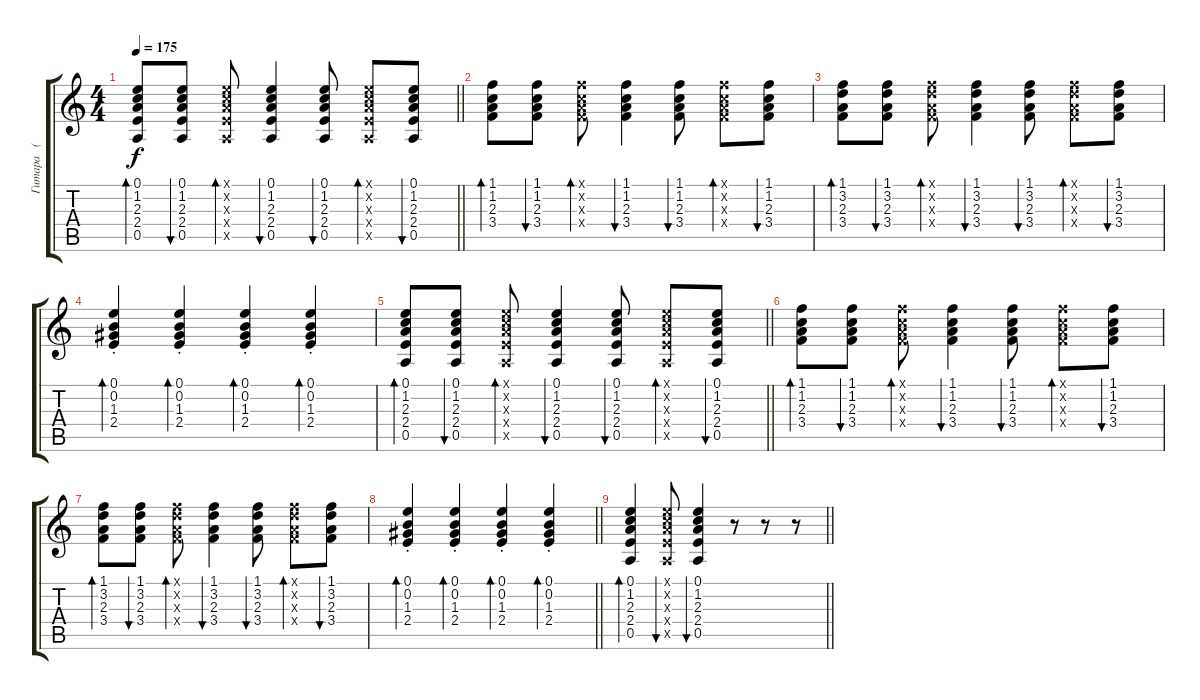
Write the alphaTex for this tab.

\track ("Гитара   ( Акустика ) " "Гитара   (") {instrument acousticguitarsteel}
\staff {score tabs}
\tuning (E4 B3 G3 D3 A2 E2) {hide}
\ts (4 4)
\tempo 175
\clef g2
\barLineRight lightlight
\ks c
(0.1 1.2 2.3 2.4 0.5).8{bd 60 dy f} (0.1 1.2 2.3 2.4 0.5).8{bu 60} (0.1{x} 1.2{x} 2.3{x} 2.4{x} 0.5{x}).8{bd 60} (0.1 1.2 2.3 2.4 0.5).4{bu 60} (0.1 1.2 2.3 2.4 0.5).8{bu 60} (0.1{x} 1.2{x} 2.3{x} 2.4{x} 0.5{x}).8{bd 60} (0.1 1.2 2.3 2.4 0.5).8{bu 60} |
\section ("" "")
(1.1 1.2 2.3 3.4).8{bd 60} (1.1 1.2 2.3 3.4).8{bu 60} (1.1{x} 1.2{x} 2.3{x} 3.4{x}).8{bd 60} (1.1 1.2 2.3 3.4).4{bu 60} (1.1 1.2 2.3 3.4).8{bu 60} (1.1{x} 1.2{x} 2.3{x} 3.4{x}).8{bd 60} (1.1 1.2 2.3 3.4).8{bu 60} |
(1.1 3.2 2.3 3.4).8{bd 60} (1.1 3.2 2.3 3.4).8{bu 60} (1.1{x} 3.2{x} 2.3{x} 3.4{x}).8{bd 60} (1.1 3.2 2.3 3.4).4{bu 60} (1.1 3.2 2.3 3.4).8{bu 60} (1.1{x} 3.2{x} 2.3{x} 3.4{x}).8{bd 60} (1.1 3.2 2.3 3.4).8{bu 60} |
(0.1 0.2 1.3 2.4{st}).4{bd 60} (0.1 0.2 1.3 2.4{st}).4{bd 60} (0.1 0.2 1.3 2.4{st}).4{bd 60} (0.1 0.2 1.3 2.4{st}).4{bd 60} |
\barLineRight lightlight
(0.1 1.2 2.3 2.4 0.5).8{bd 60} (0.1 1.2 2.3 2.4 0.5).8{bu 60} (0.1{x} 1.2{x} 2.3{x} 2.4{x} 0.5{x}).8{bd 60} (0.1 1.2 2.3 2.4 0.5).4{bu 60} (0.1 1.2 2.3 2.4 0.5).8{bu 60} (0.1{x} 1.2{x} 2.3{x} 2.4{x} 0.5{x}).8{bd 60} (0.1 1.2 2.3 2.4 0.5).8{bu 60} |
\section ("" "")
(1.1 1.2 2.3 3.4).8{bd 60} (1.1 1.2 2.3 3.4).8{bu 60} (1.1{x} 1.2{x} 2.3{x} 3.4{x}).8{bd 60} (1.1 1.2 2.3 3.4).4{bu 60} (1.1 1.2 2.3 3.4).8{bu 60} (1.1{x} 1.2{x} 2.3{x} 3.4{x}).8{bd 60} (1.1 1.2 2.3 3.4).8{bu 60} |
(1.1 3.2 2.3 3.4).8{bd 60} (1.1 3.2 2.3 3.4).8{bu 60} (1.1{x} 3.2{x} 2.3{x} 3.4{x}).8{bd 60} (1.1 3.2 2.3 3.4).4{bu 60} (1.1 3.2 2.3 3.4).8{bu 60} (1.1{x} 3.2{x} 2.3{x} 3.4{x}).8{bd 60} (1.1 3.2 2.3 3.4).8{bu 60} |
\barLineRight lightlight
(0.1 0.2 1.3 2.4{st}).4{bd 60} (0.1 0.2 1.3 2.4{st}).4{bd 60} (0.1 0.2 1.3 2.4{st}).4{bd 60} (0.1 0.2 1.3 2.4{st}).4{bd 60} |
\barLineRight lightlight
(0.1 1.2 2.3 2.4 0.5).4{bd 60} (0.1{x} 1.2{x} 2.3{x} 2.4{x} 0.5{x}).8{bu 60} (0.1 1.2 2.3 2.4 0.5).4{bu 60} r.8 r.8 r.8
